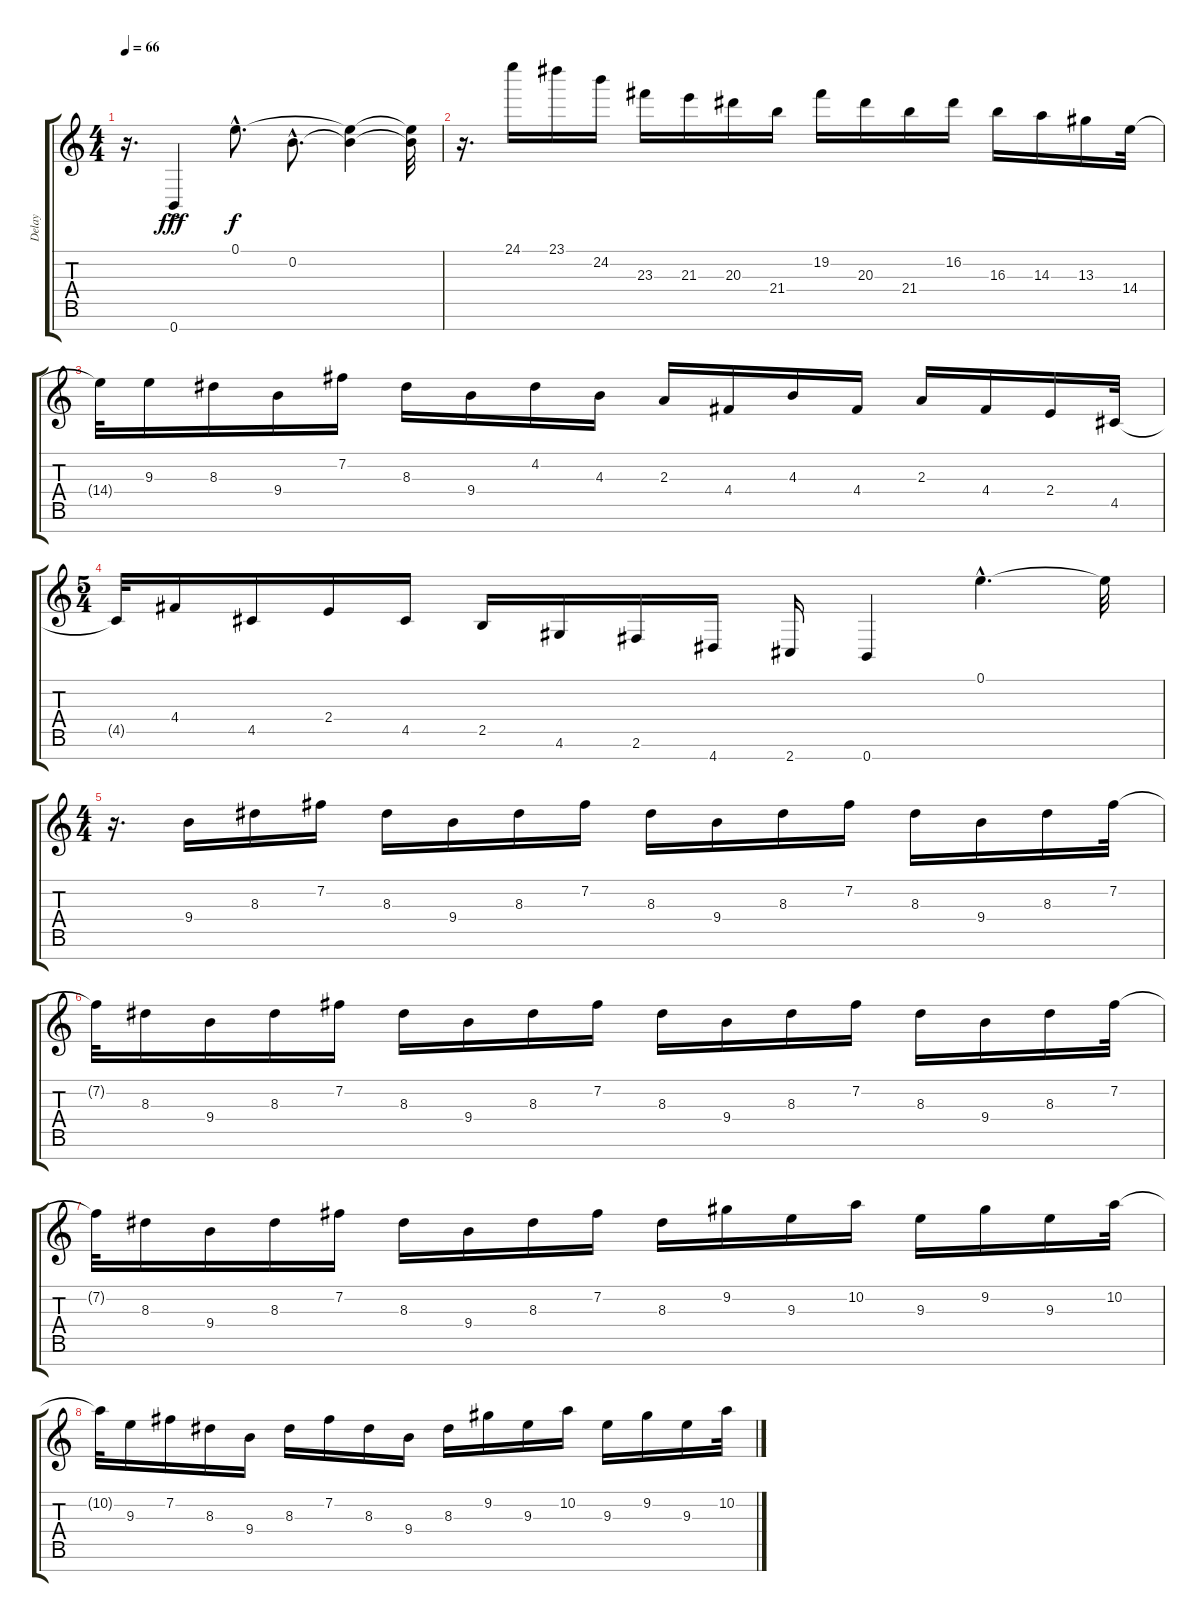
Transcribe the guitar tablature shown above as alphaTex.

\track ("Delay" "Delay") {instrument acousticguitarsteel}
\staff {score tabs}
\tuning (E4 B3 G3 D3 A2 E2 B1) {hide}
\ts (4 4)
\tempo 66
\clef g2
\ks c
r.16{d dy fff instrument acousticguitarsteel} 0.7{ac}.4 0.1{hac}.8{d dy f} 0.2{hac}.8{d} (0.1{t} 0.2{t}).4 (0.1{t} 0.2{t}).32 |
r.16{d} 24.1.16 23.1.16 24.2.16 23.3.16 21.3.16 20.3.16 21.4.16 19.2.16 20.3.16 21.4.16 16.2.16 16.3.16 14.3.16 13.3.16 14.4.32 |
14.4{t}.32 9.3.16 8.3.16 9.4.16 7.2.16 8.3.16 9.4.16 4.2.16 4.3.16 2.3.16 4.4.16 4.3.16 4.4.16 2.3.16 4.4.16 2.4.16 4.5.32 |
\ts (5 4)
4.5{t}.32 4.4.16 4.5.16 2.4.16 4.5.16 2.5.16 4.6.16 2.6.16 4.7.16 2.7.16 0.7.4 0.1{hac}.4{d} 0.1{t}.32 |
\ts (4 4)
r.16{d} 9.4.16 8.3.16 7.2.16 8.3.16 9.4.16 8.3.16 7.2.16 8.3.16 9.4.16 8.3.16 7.2.16 8.3.16 9.4.16 8.3.16 7.2.32 |
7.2{t}.32 8.3.16 9.4.16 8.3.16 7.2.16 8.3.16 9.4.16 8.3.16 7.2.16 8.3.16 9.4.16 8.3.16 7.2.16 8.3.16 9.4.16 8.3.16 7.2.32 |
7.2{t}.32 8.3.16 9.4.16 8.3.16 7.2.16 8.3.16 9.4.16 8.3.16 7.2.16 8.3.16 9.2.16 9.3.16 10.2.16 9.3.16 9.2.16 9.3.16 10.2.32 |
10.2{t}.32 9.3.16 7.2.16 8.3.16 9.4.16 8.3.16 7.2.16 8.3.16 9.4.16 8.3.16 9.2.16 9.3.16 10.2.16 9.3.16 9.2.16 9.3.16 10.2.32
